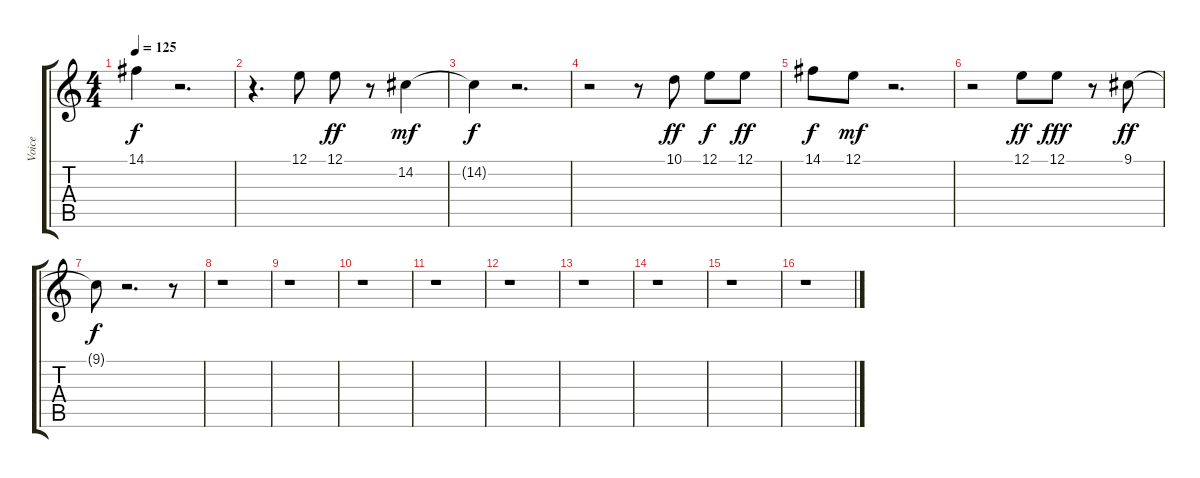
\track ("Voice" "Voice") {instrument lead3calliope}
\staff {score tabs}
\tuning (E4 B3 G3 D3 A2 E2) {hide}
\ts (4 4)
\tempo 125
\clef g2
\ks c
14.1.4{dy f} r.2{d} |
r.4{d} 12.1.8 12.1.8{dy ff} r.8 14.2.4{dy mf} |
14.2{t}.4{dy f} r.2{d} |
r.2 r.8 10.1.8{dy ff} 12.1.8{dy f} 12.1.8{dy ff} |
14.1.8{dy f} 12.1.8{dy mf} r.2{d} |
r.2 12.1.8{dy ff} 12.1.8{dy fff} r.8 9.1.8{dy ff} |
9.1{t}.8{dy f} r.2{d} r.8 |
r.1 |
r.1 |
r.1 |
r.1 |
r.1 |
r.1 |
r.1 |
r.1 |
r.1
